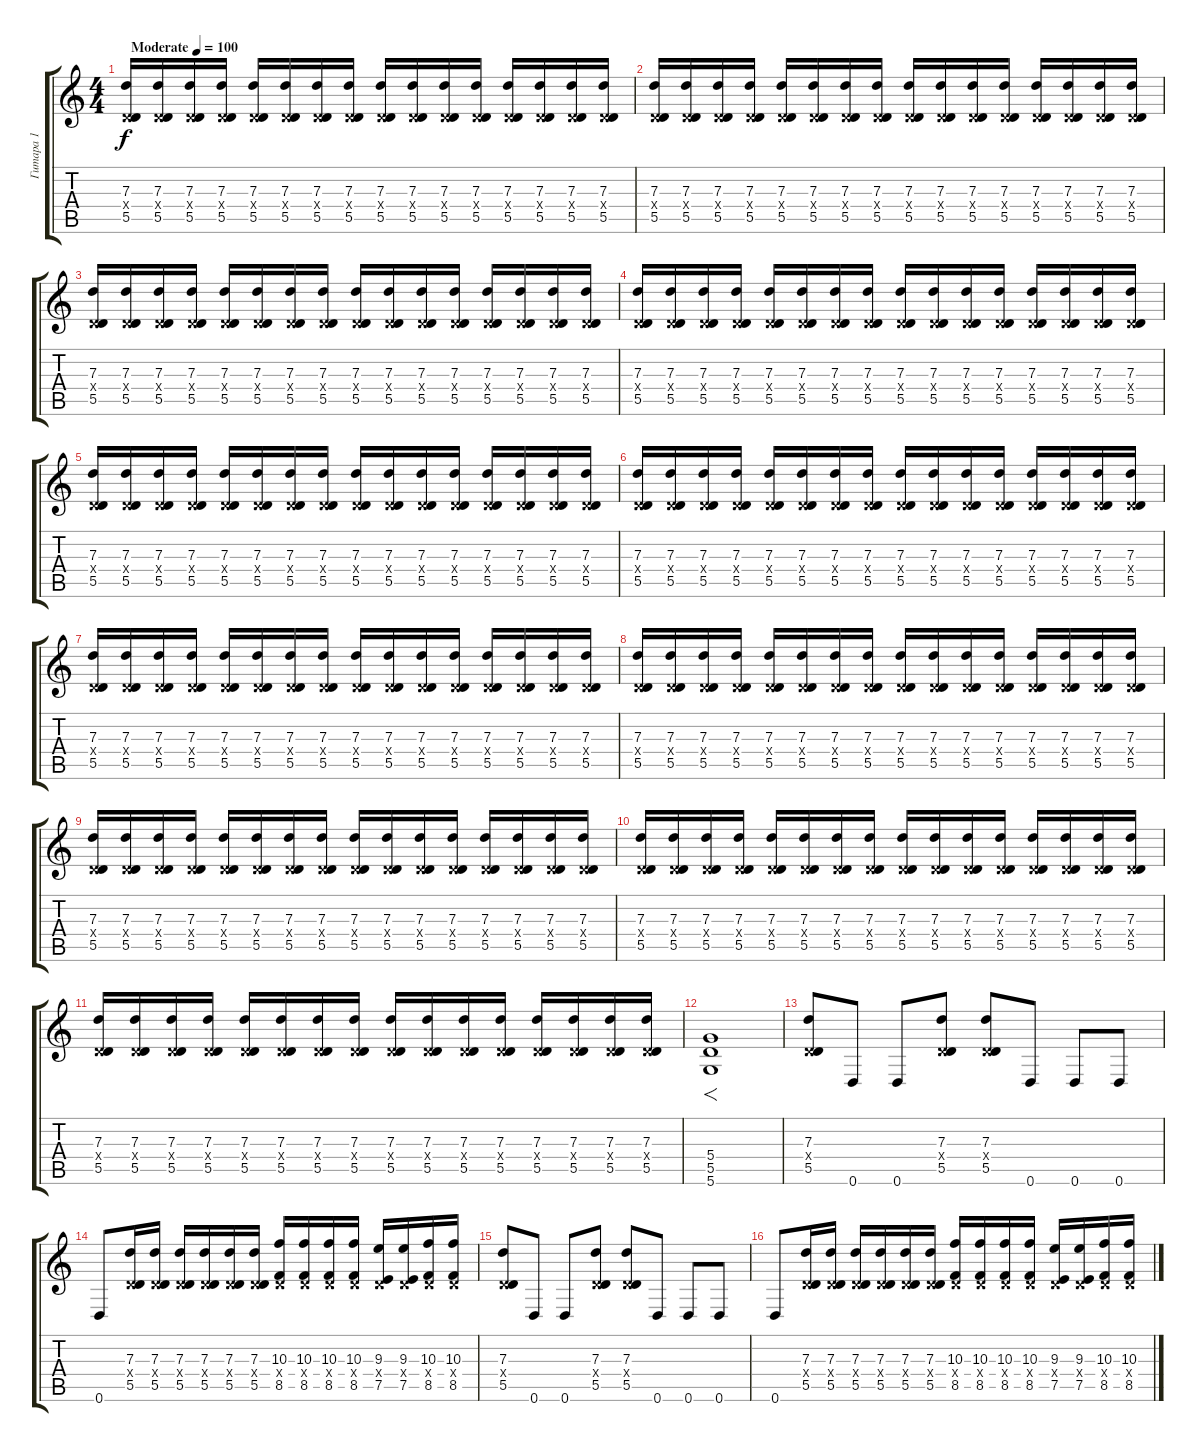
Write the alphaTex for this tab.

\track ("Гитара 1" "Гитара 1") {instrument distortionguitar}
\staff {score tabs}
\tuning (E4 B3 G3 D3 A2 D2) {hide}
\ts (4 4)
\tempo (100 "Moderate")
\clef g2
\ks c
(7.3 0.4{x} 5.5).16{dy f instrument distortionguitar} (7.3 0.4{x} 5.5).16 (7.3 0.4{x} 5.5).16 (7.3 0.4{x} 5.5).16 (7.3 0.4{x} 5.5).16 (7.3 0.4{x} 5.5).16 (7.3 0.4{x} 5.5).16 (7.3 0.4{x} 5.5).16 (7.3 0.4{x} 5.5).16 (7.3 0.4{x} 5.5).16 (7.3 0.4{x} 5.5).16 (7.3 0.4{x} 5.5).16 (7.3 0.4{x} 5.5).16 (7.3 0.4{x} 5.5).16 (7.3 0.4{x} 5.5).16 (7.3 0.4{x} 5.5).16 |
(7.3 0.4{x} 5.5).16 (7.3 0.4{x} 5.5).16 (7.3 0.4{x} 5.5).16 (7.3 0.4{x} 5.5).16 (7.3 0.4{x} 5.5).16 (7.3 0.4{x} 5.5).16 (7.3 0.4{x} 5.5).16 (7.3 0.4{x} 5.5).16 (7.3 0.4{x} 5.5).16 (7.3 0.4{x} 5.5).16 (7.3 0.4{x} 5.5).16 (7.3 0.4{x} 5.5).16 (7.3 0.4{x} 5.5).16 (7.3 0.4{x} 5.5).16 (7.3 0.4{x} 5.5).16 (7.3 0.4{x} 5.5).16 |
(7.3 0.4{x} 5.5).16 (7.3 0.4{x} 5.5).16 (7.3 0.4{x} 5.5).16 (7.3 0.4{x} 5.5).16 (7.3 0.4{x} 5.5).16 (7.3 0.4{x} 5.5).16 (7.3 0.4{x} 5.5).16 (7.3 0.4{x} 5.5).16 (7.3 0.4{x} 5.5).16 (7.3 0.4{x} 5.5).16 (7.3 0.4{x} 5.5).16 (7.3 0.4{x} 5.5).16 (7.3 0.4{x} 5.5).16 (7.3 0.4{x} 5.5).16 (7.3 0.4{x} 5.5).16 (7.3 0.4{x} 5.5).16 |
(7.3 0.4{x} 5.5).16 (7.3 0.4{x} 5.5).16 (7.3 0.4{x} 5.5).16 (7.3 0.4{x} 5.5).16 (7.3 0.4{x} 5.5).16 (7.3 0.4{x} 5.5).16 (7.3 0.4{x} 5.5).16 (7.3 0.4{x} 5.5).16 (7.3 0.4{x} 5.5).16 (7.3 0.4{x} 5.5).16 (7.3 0.4{x} 5.5).16 (7.3 0.4{x} 5.5).16 (7.3 0.4{x} 5.5).16 (7.3 0.4{x} 5.5).16 (7.3 0.4{x} 5.5).16 (7.3 0.4{x} 5.5).16 |
(7.3 0.4{x} 5.5).16 (7.3 0.4{x} 5.5).16 (7.3 0.4{x} 5.5).16 (7.3 0.4{x} 5.5).16 (7.3 0.4{x} 5.5).16 (7.3 0.4{x} 5.5).16 (7.3 0.4{x} 5.5).16 (7.3 0.4{x} 5.5).16 (7.3 0.4{x} 5.5).16 (7.3 0.4{x} 5.5).16 (7.3 0.4{x} 5.5).16 (7.3 0.4{x} 5.5).16 (7.3 0.4{x} 5.5).16 (7.3 0.4{x} 5.5).16 (7.3 0.4{x} 5.5).16 (7.3 0.4{x} 5.5).16 |
(7.3 0.4{x} 5.5).16 (7.3 0.4{x} 5.5).16 (7.3 0.4{x} 5.5).16 (7.3 0.4{x} 5.5).16 (7.3 0.4{x} 5.5).16 (7.3 0.4{x} 5.5).16 (7.3 0.4{x} 5.5).16 (7.3 0.4{x} 5.5).16 (7.3 0.4{x} 5.5).16 (7.3 0.4{x} 5.5).16 (7.3 0.4{x} 5.5).16 (7.3 0.4{x} 5.5).16 (7.3 0.4{x} 5.5).16 (7.3 0.4{x} 5.5).16 (7.3 0.4{x} 5.5).16 (7.3 0.4{x} 5.5).16 |
(7.3 0.4{x} 5.5).16 (7.3 0.4{x} 5.5).16 (7.3 0.4{x} 5.5).16 (7.3 0.4{x} 5.5).16 (7.3 0.4{x} 5.5).16 (7.3 0.4{x} 5.5).16 (7.3 0.4{x} 5.5).16 (7.3 0.4{x} 5.5).16 (7.3 0.4{x} 5.5).16 (7.3 0.4{x} 5.5).16 (7.3 0.4{x} 5.5).16 (7.3 0.4{x} 5.5).16 (7.3 0.4{x} 5.5).16 (7.3 0.4{x} 5.5).16 (7.3 0.4{x} 5.5).16 (7.3 0.4{x} 5.5).16 |
(7.3 0.4{x} 5.5).16 (7.3 0.4{x} 5.5).16 (7.3 0.4{x} 5.5).16 (7.3 0.4{x} 5.5).16 (7.3 0.4{x} 5.5).16 (7.3 0.4{x} 5.5).16 (7.3 0.4{x} 5.5).16 (7.3 0.4{x} 5.5).16 (7.3 0.4{x} 5.5).16 (7.3 0.4{x} 5.5).16 (7.3 0.4{x} 5.5).16 (7.3 0.4{x} 5.5).16 (7.3 0.4{x} 5.5).16 (7.3 0.4{x} 5.5).16 (7.3 0.4{x} 5.5).16 (7.3 0.4{x} 5.5).16 |
(7.3 0.4{x} 5.5).16 (7.3 0.4{x} 5.5).16 (7.3 0.4{x} 5.5).16 (7.3 0.4{x} 5.5).16 (7.3 0.4{x} 5.5).16 (7.3 0.4{x} 5.5).16 (7.3 0.4{x} 5.5).16 (7.3 0.4{x} 5.5).16 (7.3 0.4{x} 5.5).16 (7.3 0.4{x} 5.5).16 (7.3 0.4{x} 5.5).16 (7.3 0.4{x} 5.5).16 (7.3 0.4{x} 5.5).16 (7.3 0.4{x} 5.5).16 (7.3 0.4{x} 5.5).16 (7.3 0.4{x} 5.5).16 |
(7.3 0.4{x} 5.5).16 (7.3 0.4{x} 5.5).16 (7.3 0.4{x} 5.5).16 (7.3 0.4{x} 5.5).16 (7.3 0.4{x} 5.5).16 (7.3 0.4{x} 5.5).16 (7.3 0.4{x} 5.5).16 (7.3 0.4{x} 5.5).16 (7.3 0.4{x} 5.5).16 (7.3 0.4{x} 5.5).16 (7.3 0.4{x} 5.5).16 (7.3 0.4{x} 5.5).16 (7.3 0.4{x} 5.5).16 (7.3 0.4{x} 5.5).16 (7.3 0.4{x} 5.5).16 (7.3 0.4{x} 5.5).16 |
(7.3 0.4{x} 5.5).16 (7.3 0.4{x} 5.5).16 (7.3 0.4{x} 5.5).16 (7.3 0.4{x} 5.5).16 (7.3 0.4{x} 5.5).16 (7.3 0.4{x} 5.5).16 (7.3 0.4{x} 5.5).16 (7.3 0.4{x} 5.5).16 (7.3 0.4{x} 5.5).16 (7.3 0.4{x} 5.5).16 (7.3 0.4{x} 5.5).16 (7.3 0.4{x} 5.5).16 (7.3 0.4{x} 5.5).16 (7.3 0.4{x} 5.5).16 (7.3 0.4{x} 5.5).16 (7.3 0.4{x} 5.5).16 |
(5.4 5.5 5.6).1{f} |
(7.3 0.4{x} 5.5).8 0.6.8 0.6.8 (7.3 0.4{x} 5.5).8 (7.3 0.4{x} 5.5).8 0.6.8 0.6.8 0.6.8 |
0.6.8 (7.3 0.4{x} 5.5).16 (7.3 0.4{x} 5.5).16 (7.3 0.4{x} 5.5).16 (7.3 0.4{x} 5.5).16 (7.3 0.4{x} 5.5).16 (7.3 0.4{x} 5.5).16 (10.3 0.4{x} 8.5).16 (10.3 0.4{x} 8.5).16 (10.3 0.4{x} 8.5).16 (10.3 0.4{x} 8.5).16 (9.3 0.4{x} 7.5).16 (9.3 0.4{x} 7.5).16 (10.3 0.4{x} 8.5).16 (10.3 0.4{x} 8.5).16 |
(7.3 0.4{x} 5.5).8 0.6.8 0.6.8 (7.3 0.4{x} 5.5).8 (7.3 0.4{x} 5.5).8 0.6.8 0.6.8 0.6.8 |
0.6.8 (7.3 0.4{x} 5.5).16 (7.3 0.4{x} 5.5).16 (7.3 0.4{x} 5.5).16 (7.3 0.4{x} 5.5).16 (7.3 0.4{x} 5.5).16 (7.3 0.4{x} 5.5).16 (10.3 0.4{x} 8.5).16 (10.3 0.4{x} 8.5).16 (10.3 0.4{x} 8.5).16 (10.3 0.4{x} 8.5).16 (9.3 0.4{x} 7.5).16 (9.3 0.4{x} 7.5).16 (10.3 0.4{x} 8.5).16 (10.3 0.4{x} 8.5).16
